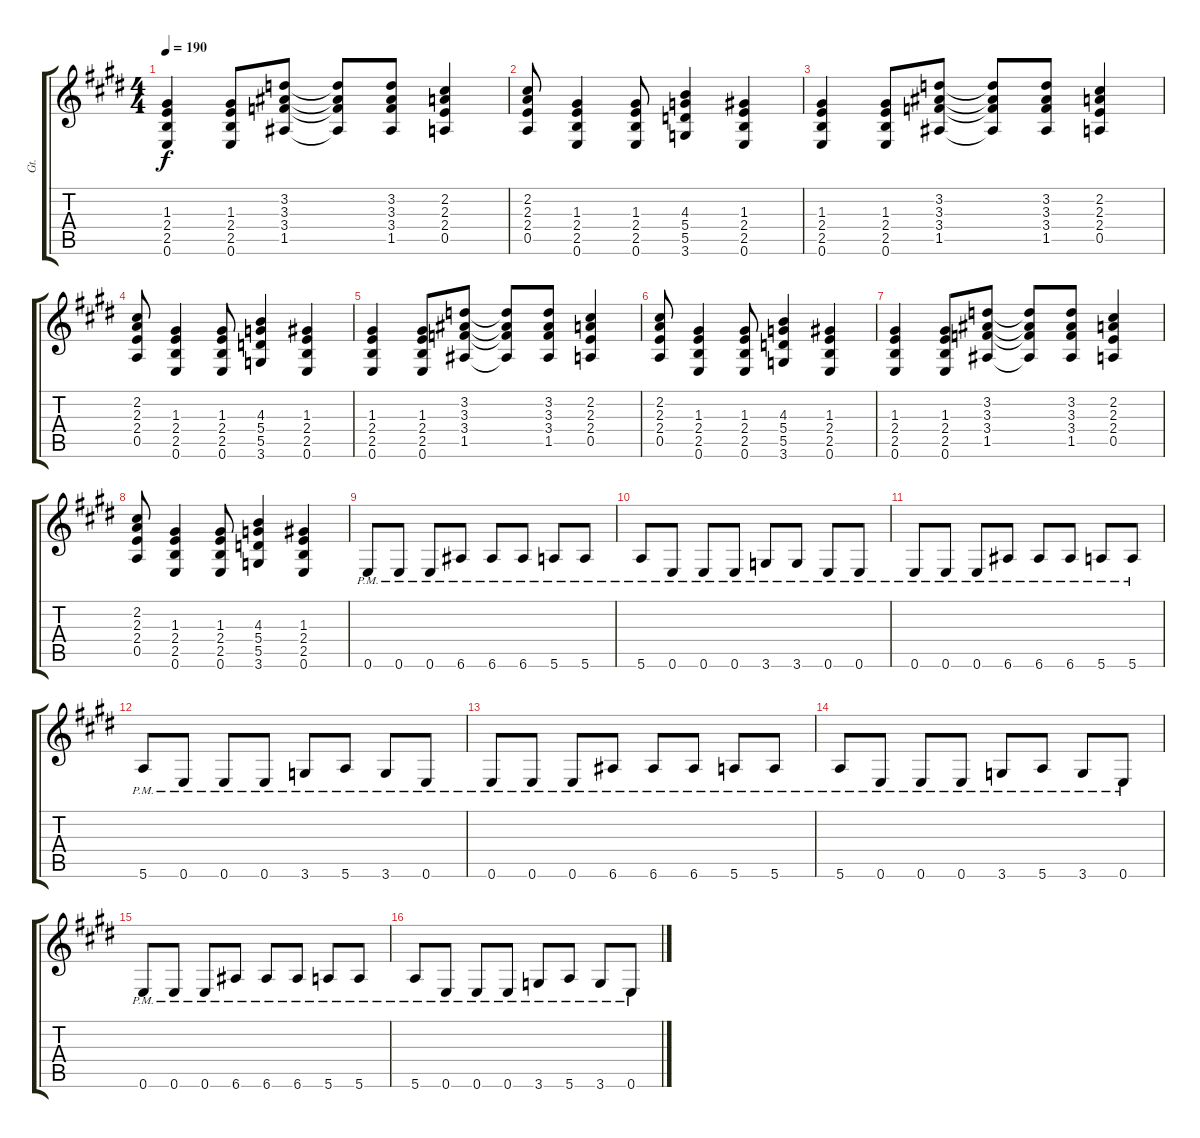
\track ("Gt." "Gt.") {instrument overdrivenguitar}
\staff {score tabs}
\tuning (E4 B3 G3 D3 A2 E2) {hide}
\ts (4 4)
\tempo 190
\clef g2
\ks e
(1.3 2.4 2.5 0.6).4{dy f} (1.3 2.4 2.5 0.6).8 (3.2 3.3 3.4 1.5).8 (3.2{t} 3.3{t} 3.4{t} 1.5{t}).8 (3.2 3.3 3.4 1.5).8 (2.2 2.3 2.4 0.5).4 |
(2.2 2.3 2.4 0.5).8 (1.3 2.4 2.5 0.6).4 (1.3 2.4 2.5 0.6).8 (4.3 5.4 5.5 3.6).4 (1.3 2.4 2.5 0.6).4 |
(1.3 2.4 2.5 0.6).4 (1.3 2.4 2.5 0.6).8 (3.2 3.3 3.4 1.5).8 (3.2{t} 3.3{t} 3.4{t} 1.5{t}).8 (3.2 3.3 3.4 1.5).8 (2.2 2.3 2.4 0.5).4 |
(2.2 2.3 2.4 0.5).8 (1.3 2.4 2.5 0.6).4 (1.3 2.4 2.5 0.6).8 (4.3 5.4 5.5 3.6).4 (1.3 2.4 2.5 0.6).4 |
(1.3 2.4 2.5 0.6).4 (1.3 2.4 2.5 0.6).8 (3.2 3.3 3.4 1.5).8 (3.2{t} 3.3{t} 3.4{t} 1.5{t}).8 (3.2 3.3 3.4 1.5).8 (2.2 2.3 2.4 0.5).4 |
(2.2 2.3 2.4 0.5).8 (1.3 2.4 2.5 0.6).4 (1.3 2.4 2.5 0.6).8 (4.3 5.4 5.5 3.6).4 (1.3 2.4 2.5 0.6).4 |
(1.3 2.4 2.5 0.6).4 (1.3 2.4 2.5 0.6).8 (3.2 3.3 3.4 1.5).8 (3.2{t} 3.3{t} 3.4{t} 1.5{t}).8 (3.2 3.3 3.4 1.5).8 (2.2 2.3 2.4 0.5).4 |
(2.2 2.3 2.4 0.5).8 (1.3 2.4 2.5 0.6).4 (1.3 2.4 2.5 0.6).8 (4.3 5.4 5.5 3.6).4 (1.3 2.4 2.5 0.6).4 |
0.6{pm}.8{volume 14} 0.6{pm}.8 0.6{pm}.8 6.6{pm}.8 6.6{pm}.8 6.6{pm}.8 5.6{pm}.8 5.6{pm}.8 |
5.6{pm}.8 0.6{pm}.8 0.6{pm}.8 0.6{pm}.8 3.6{pm}.8 3.6{pm}.8 0.6{pm}.8 0.6{pm}.8 |
0.6{pm}.8 0.6{pm}.8 0.6{pm}.8 6.6{pm}.8 6.6{pm}.8 6.6{pm}.8 5.6{pm}.8 5.6{pm}.8 |
5.6{pm}.8 0.6{pm}.8 0.6{pm}.8 0.6{pm}.8 3.6{pm}.8 5.6{pm}.8 3.6{pm}.8 0.6{pm}.8 |
0.6{pm}.8 0.6{pm}.8 0.6{pm}.8 6.6{pm}.8 6.6{pm}.8 6.6{pm}.8 5.6{pm}.8 5.6{pm}.8 |
5.6{pm}.8 0.6{pm}.8 0.6{pm}.8 0.6{pm}.8 3.6{pm}.8 5.6{pm}.8 3.6{pm}.8 0.6{pm}.8 |
0.6{pm}.8 0.6{pm}.8 0.6{pm}.8 6.6{pm}.8 6.6{pm}.8 6.6{pm}.8 5.6{pm}.8 5.6{pm}.8 |
5.6{pm}.8 0.6{pm}.8 0.6{pm}.8 0.6{pm}.8 3.6{pm}.8 5.6{pm}.8 3.6{pm}.8 0.6{pm}.8
